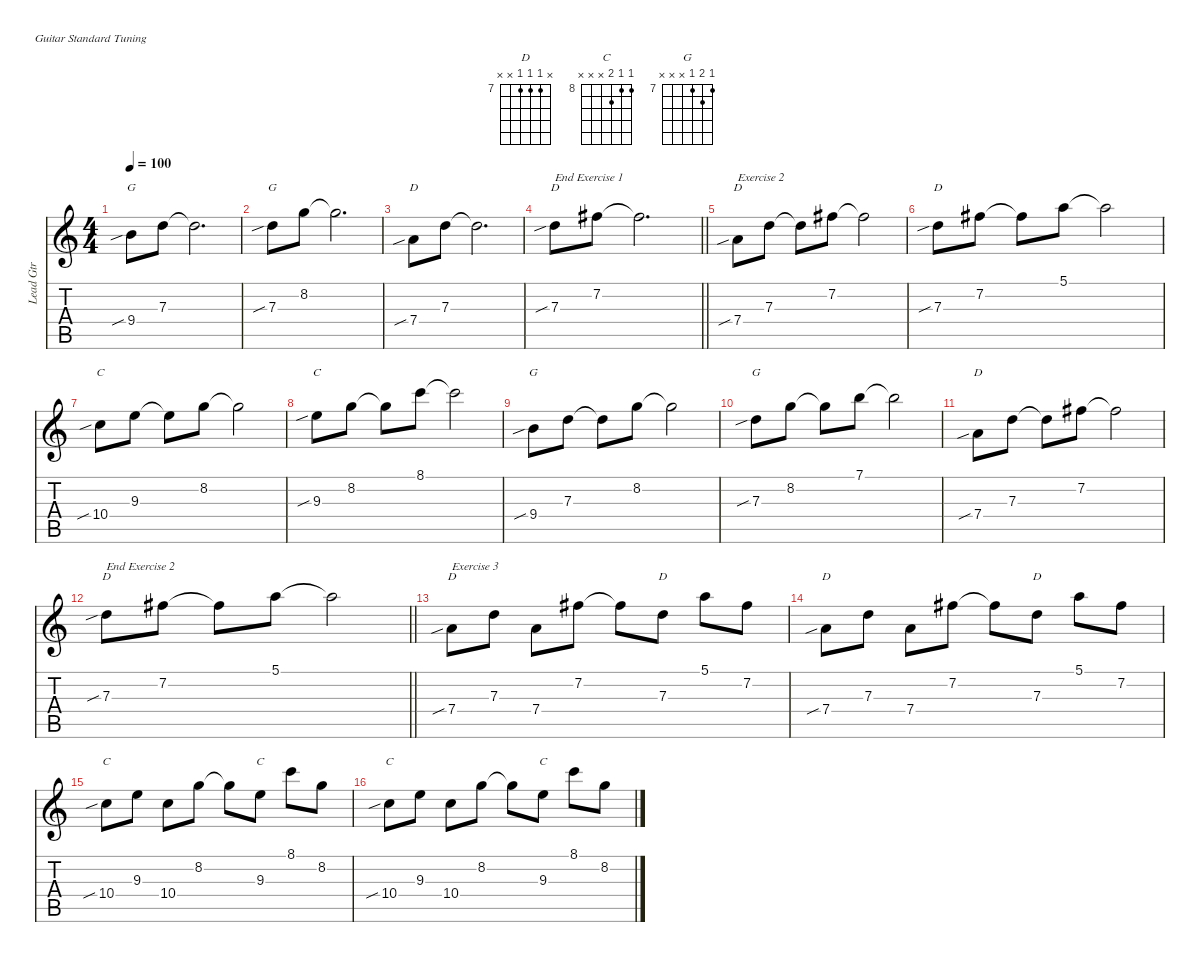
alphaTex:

\defaultSystemsLayout 8
\hideDynamics
\bracketExtendMode nobrackets
\otherSystemsTrackNameOrientation horizontal
\track ("Lead Gtr" "Lead Gtr") {instrument acousticguitarsteel}
\staff {score tabs}
\tuning (E4 B3 G3 D3 A2 E2)
\chord ("D" 5 7 7 x x x) {firstfret 5 showfingering false}
\chord ("C" x 8 9 10 x x) {firstfret 8 showfingering false}
\chord ("G" x 8 7 9 x x) {firstfret 7 showfingering false}
\chord ("D" x 7 7 7 x x) {firstfret 7 showfingering false}
\chord ("C" 8 8 9 x x x) {firstfret 8 showfingering false}
\chord ("G" 7 8 7 x x x) {firstfret 7 showfingering false}
\ts (4 4)
\tempo 100
\clef g2
\ks c
9.4{sib}.8{ch "G" dy mf beam Down} 7.3.8{beam Down} 7.3{t}.2{d beam Down} |
7.3{sib}.8{ch "G" beam Down} 8.2.8{beam Down} 8.2{t}.2{d beam Down} |
7.4{sib}.8{ch "D" beam Down} 7.3.8{beam Down} 7.3{t}.2{d beam Down} |
\barLineRight lightlight
7.3{sib}.8{ch "D" txt "End Exercise 1" beam Down} 7.2{acc #}.8{beam Down} 7.2{t acc #}.2{d beam Down} |
7.4{sib}.8{ch "D" txt "Exercise 2" beam Down} 7.3.8{beam Down} 7.3{t}.8{beam Down} 7.2{acc #}.8{beam Down} 7.2{t acc #}.2{beam Down} |
7.3{sib}.8{ch "D" beam Down} 7.2{acc #}.8{beam Down} 7.2{t acc #}.8{beam Down} 5.1.8{beam Down} 5.1{t}.2{beam Down} |
10.4{sib}.8{ch "C" beam Down} 9.3.8{beam Down} 9.3{t}.8{beam Down} 8.2.8{beam Down} 8.2{t}.2{beam Down} |
9.3{sib}.8{ch "C" beam Down} 8.2.8{beam Down} 8.2{t}.8{beam Down} 8.1.8{beam Down} 8.1{t}.2{beam Down} |
9.4{sib}.8{ch "G" beam Down} 7.3.8{beam Down} 7.3{t}.8{beam Down} 8.2.8{beam Down} 8.2{t}.2{beam Down} |
7.3{sib}.8{ch "G" beam Down} 8.2.8{beam Down} 8.2{t}.8{beam Down} 7.1.8{beam Down} 7.1{t}.2{beam Down} |
7.4{sib}.8{ch "D" beam Down} 7.3.8{beam Down} 7.3{t}.8{beam Down} 7.2{acc #}.8{beam Down} 7.2{t acc #}.2{beam Down} |
\barLineRight lightlight
7.3{sib}.8{ch "D" txt "End Exercise 2" beam Down} 7.2{acc #}.8{beam Down} 7.2{t acc #}.8{beam Down} 5.1.8{beam Down} 5.1{t}.2{beam Down} |
7.4{sib}.8{ch "D" txt "Exercise 3" beam Down} 7.3.8{beam Down} 7.4.8{beam Down} 7.2{acc #}.8{beam Down} 7.2{t acc #}.8{beam Down} 7.3.8{ch "D" beam Down} 5.1.8{beam Down} 7.2{acc #}.8{beam Down} |
7.4{sib}.8{ch "D" beam Down} 7.3.8{beam Down} 7.4.8{beam Down} 7.2{acc #}.8{beam Down} 7.2{t acc #}.8{beam Down} 7.3.8{ch "D" beam Down} 5.1.8{beam Down} 7.2{acc #}.8{beam Down} |
10.4{sib}.8{ch "C" beam Down} 9.3.8{beam Down} 10.4.8{beam Down} 8.2.8{beam Down} 8.2{t}.8{beam Down} 9.3.8{ch "C" beam Down} 8.1.8{beam Down} 8.2.8{beam Down} |
10.4{sib}.8{ch "C" beam Down} 9.3.8{beam Down} 10.4.8{beam Down} 8.2.8{beam Down} 8.2{t}.8{beam Down} 9.3.8{ch "C" beam Down} 8.1.8{beam Down} 8.2.8{beam Down}
